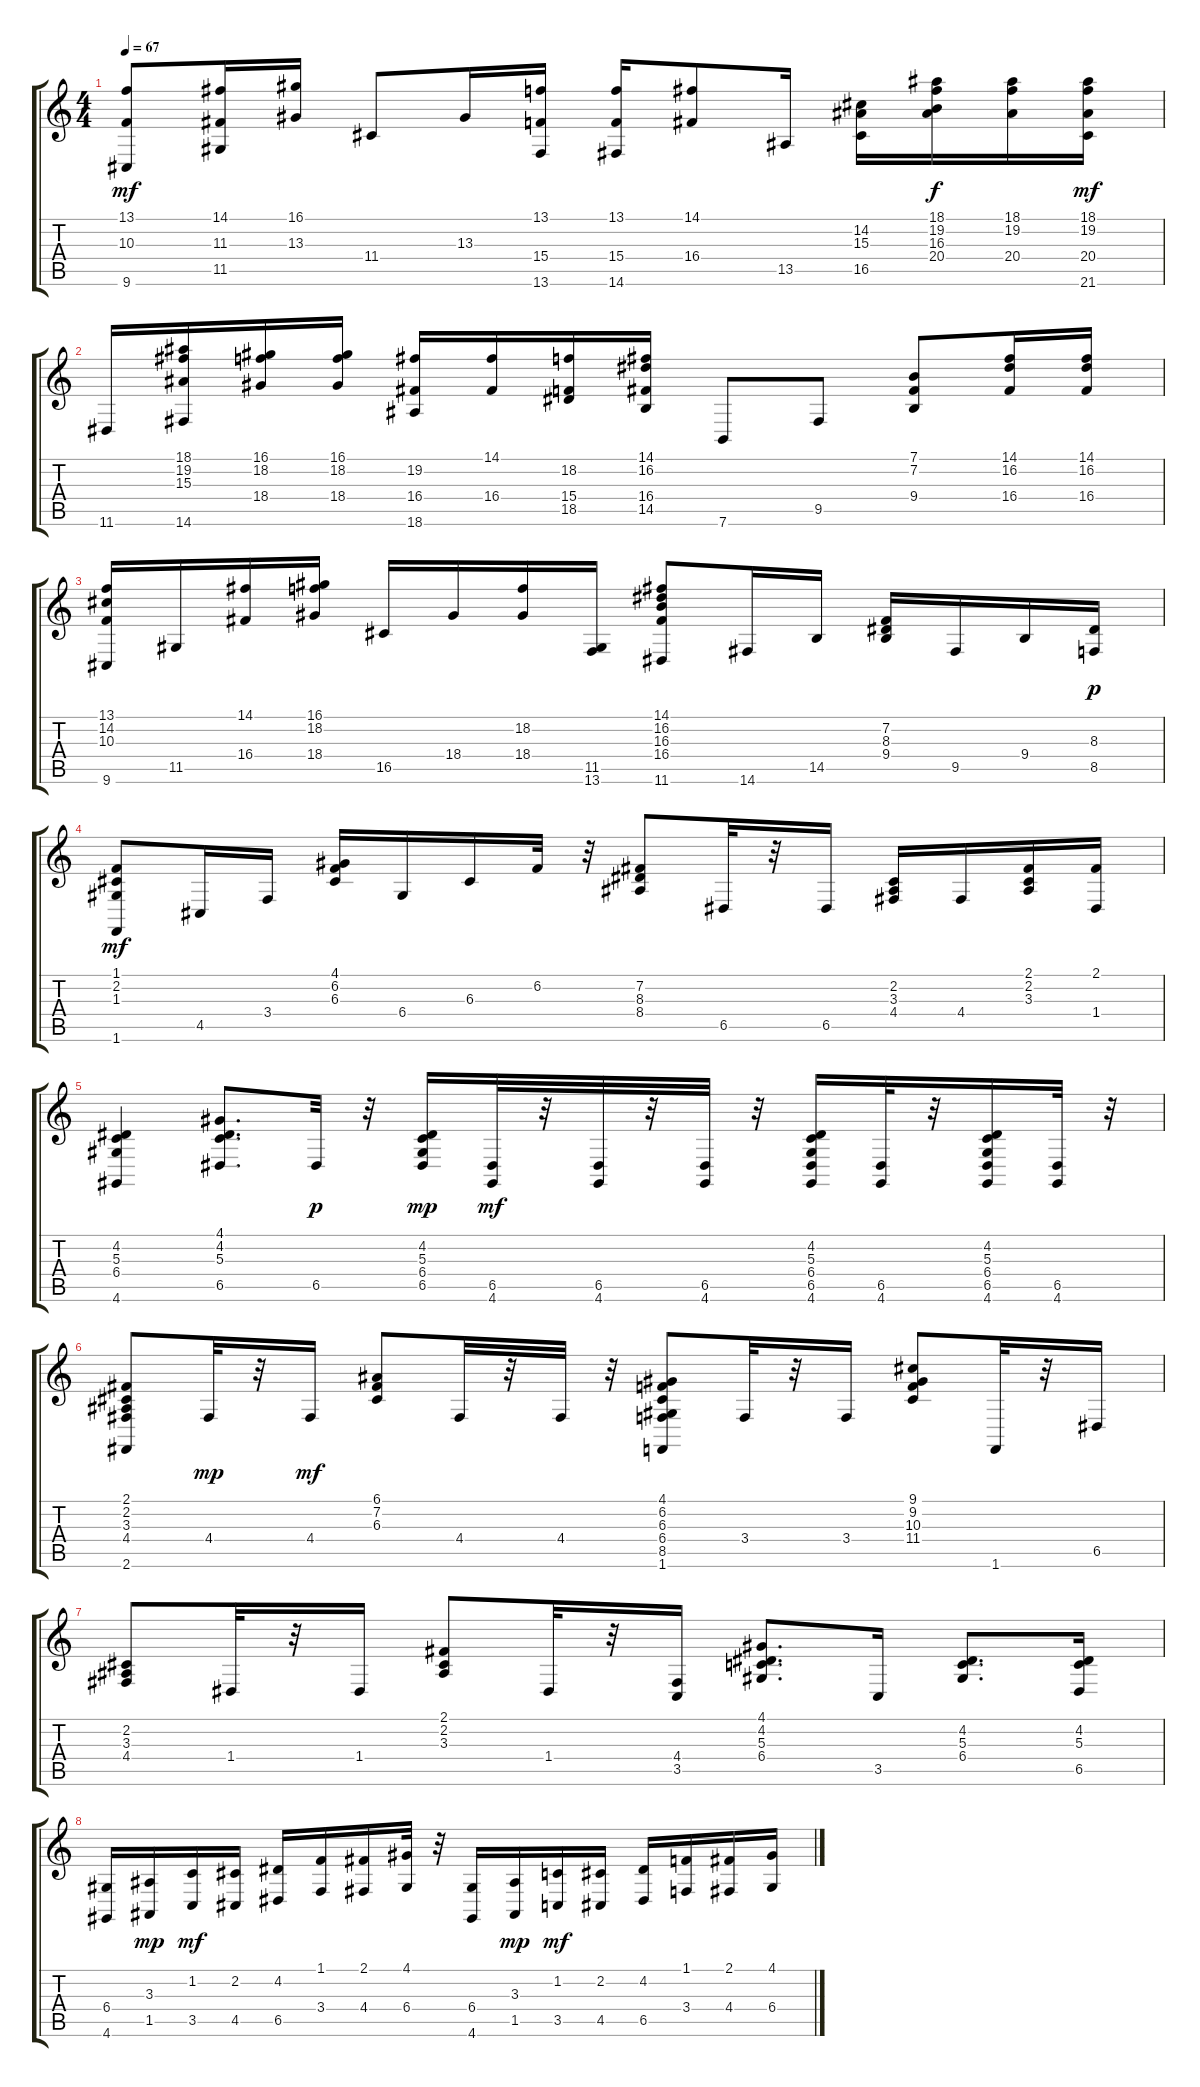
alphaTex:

\track "" {instrument acousticgrandpiano}
\staff {score tabs}
\tuning (E4 B3 G3 D3 A2 E2) {hide}
\ts (4 4)
\tempo 67
\clef g2
\ks c
(13.1 10.3 9.6).8{dy mf} (14.1 11.3 11.5).16 (16.1 13.3).16 11.4.8 13.3.16 (13.1 15.4 13.6).16 (13.1 15.4 14.6).16 (14.1 16.4).8 13.5.16 (14.2 15.3 16.5).16 (18.1 19.2 16.3 20.4).16{dy f} (18.1 19.2 20.4).16 (18.1 19.2 20.4 21.6).16{dy mf} |
11.6.16 (18.1 19.2 15.3 14.6).16 (16.1 18.2 18.4).16 (16.1 18.2 18.4).16 (19.2 16.4 18.6).16 (14.1 16.4).16 (18.2 15.4 18.5).16 (14.1 16.2 16.4 14.5).16 7.6.8 9.5.8 (7.1 7.2 9.4).8 (14.1 16.2 16.4).16 (14.1 16.2 16.4).16 |
(13.1 14.2 10.3 9.6).16 11.5.16 (14.1 16.4).16 (16.1 18.2 18.4).16 16.5.16 18.4.16 (18.2 18.4).16 (11.5 13.6).16 (14.1 16.2 16.3 16.4 11.6).8 14.6.16 14.5.16 (7.2 8.3 9.4).16 9.5.16 9.4.16 (8.3 8.5).16{dy p} |
(1.1 2.2 1.3 1.6).8{dy mf} 4.5.16 3.4.16 (4.1 6.2 6.3).16 6.4.16 6.3.16 6.2.32 r.32 (7.2 8.3 8.4).8 6.5.32 r.32 6.5.16 (2.2 3.3 4.4).16 4.4.16 (2.1 2.2 3.3).16 (2.1 1.4).16 |
(4.2 5.3 6.4 4.6).4 (4.1 4.2 5.3 6.5).8{d} 6.5.32{dy p} r.32 (4.2 5.3 6.4 6.5).16{dy mp} (6.5 4.6).32{dy mf} r.32 (6.5 4.6).32 r.32 (6.5 4.6).32 r.32 (4.2 5.3 6.4 6.5 4.6).16 (6.5 4.6).32 r.32 (4.2 5.3 6.4 6.5 4.6).16 (6.5 4.6).32 r.32 |
(2.1 2.2 3.3 4.4 2.6).8 4.4.32{dy mp} r.32 4.4.16{dy mf} (6.1 7.2 6.3).8 4.4.32 r.32 4.4.32 r.32 (4.1 6.2 6.3 6.4 8.5 1.6).8 3.4.32 r.32 3.4.16 (9.1 9.2 10.3 11.4).8 1.6.32 r.32 6.5.16 |
(2.2 3.3 4.4).8 1.4.32 r.32 1.4.16 (2.1 2.2 3.3).8 1.4.32 r.32 (4.4 3.5).16 (4.1 4.2 5.3 6.4).8{d} 3.5.16 (4.2 5.3 6.4).8{d} (4.2 5.3 6.5).16 |
(6.4 4.6).16 (3.3 1.5).16{dy mp} (1.2 3.5).16{dy mf} (2.2 4.5).16 (4.2 6.5).16 (1.1 3.4).16 (2.1 4.4).16 (4.1 6.4).32 r.32 (6.4 4.6).16 (3.3 1.5).16{dy mp} (1.2 3.5).16{dy mf} (2.2 4.5).16 (4.2 6.5).16 (1.1 3.4).16 (2.1 4.4).16 (4.1 6.4).16
